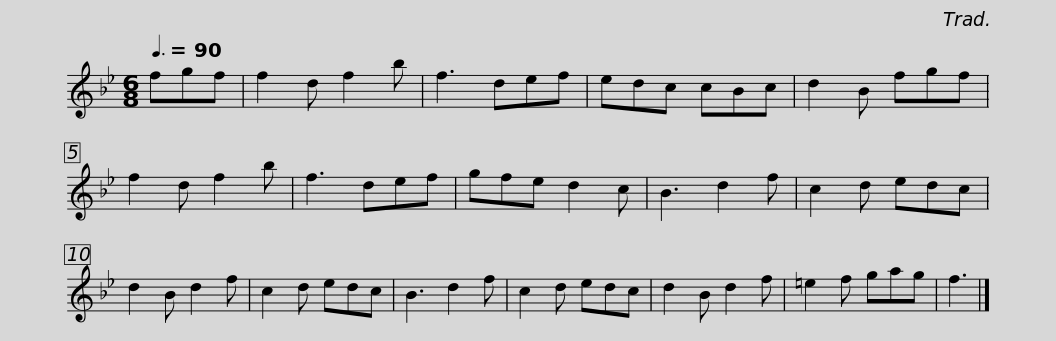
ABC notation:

X:1
L:1/8
Q:3/8=90
M:6/8
I:linebreak $
K:Bb
V:1 treble
V:1
 fgf | f2 d f2 b | f3 def | edc cBc | d2 B fgf | %5
 f2 d f2 b | f3 def | gfe d2 c | B3 d2 f |$ c2 d edc | %10
 d2 B d2 f | c2 d edc | B3 d2 f | c2 d edc | d2 B d2 f | %15
 =e2 f gag | f3 |] %17
